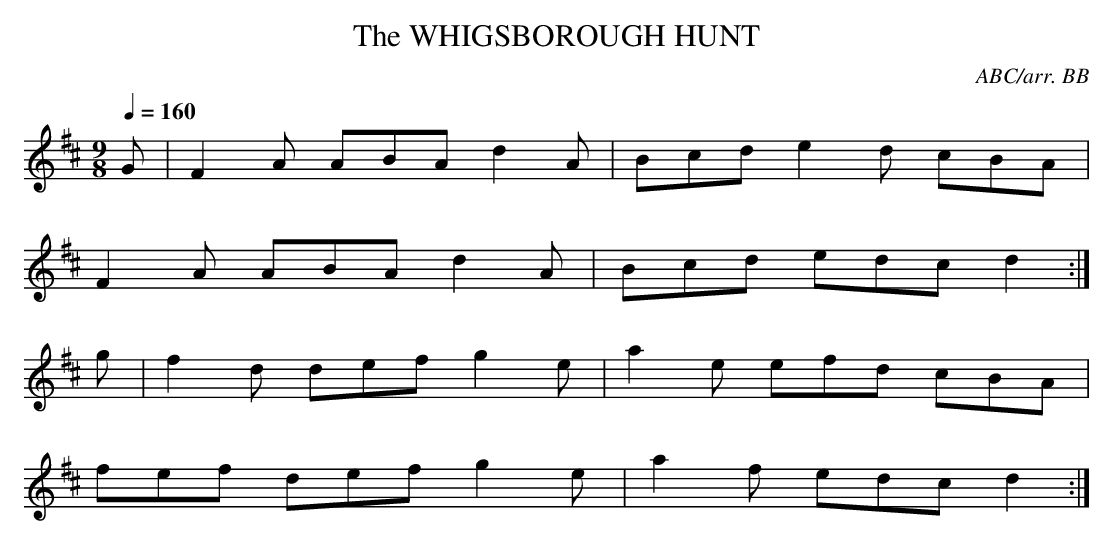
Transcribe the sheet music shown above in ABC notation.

X:1
T:WHIGSBOROUGH HUNT, The
C:ABC/arr. BB
Q:1/4=160
L:1/8
M:9/8
K:D
G|F2A ABA d2A|Bcd e2d cBA|
F2A ABA d2A|Bcd edc d2 :|
g|f2d def g2e|a2e efd cBA|
fef def g2e|a2f edc d2 :|
